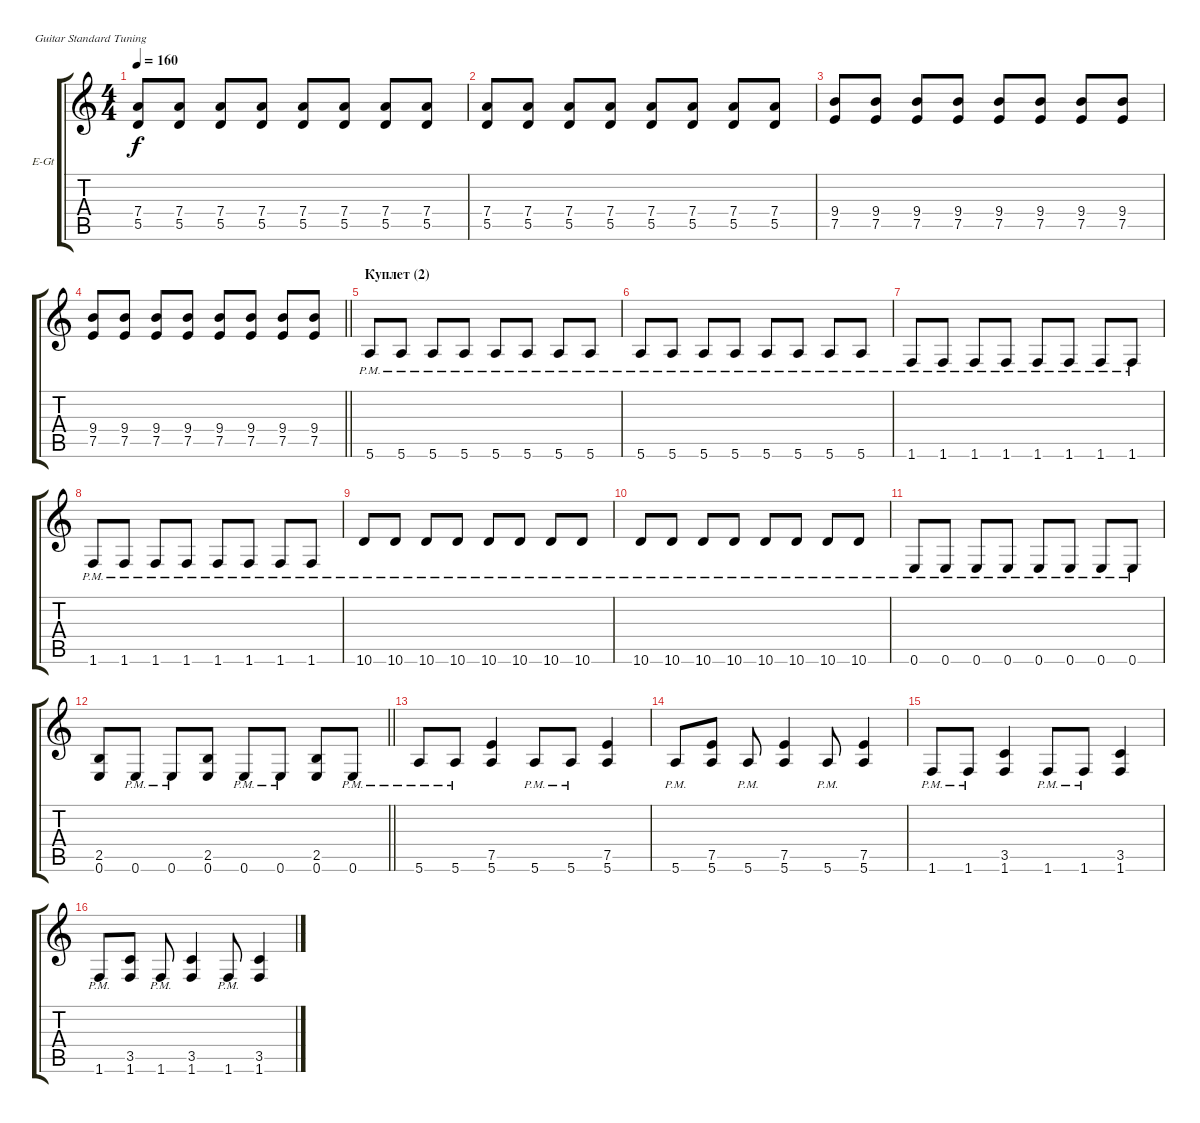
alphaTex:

\bracketExtendMode groupsimilarinstruments
\firstSystemTrackNameOrientation horizontal
\otherSystemsTrackNameOrientation horizontal
\track ("Guitar" "E-Gt") {instrument distortionguitar}
\staff {score tabs}
\tuning (E4 B3 G3 D3 A2 E2)
\ts (4 4)
\tempo 160
\clef g2
\ks c
(7.4 5.5).8{dy f} (7.4 5.5).8 (7.4 5.5).8 (7.4 5.5).8 (7.4 5.5).8 (7.4 5.5).8 (7.4 5.5).8 (7.4 5.5).8 |
(7.4 5.5).8 (7.4 5.5).8 (7.4 5.5).8 (7.4 5.5).8 (7.4 5.5).8 (7.4 5.5).8 (7.4 5.5).8 (7.4 5.5).8 |
(9.4 7.5).8 (9.4 7.5).8 (9.4 7.5).8 (9.4 7.5).8 (9.4 7.5).8 (9.4 7.5).8 (9.4 7.5).8 (9.4 7.5).8 |
\barLineRight lightlight
(9.4 7.5).8 (9.4 7.5).8 (9.4 7.5).8 (9.4 7.5).8 (9.4 7.5).8 (9.4 7.5).8 (9.4 7.5).8 (9.4 7.5).8 |
\section ("" "Куплет (2)")
5.6{pm}.8 5.6{pm}.8 5.6{pm}.8 5.6{pm}.8 5.6{pm}.8 5.6{pm}.8 5.6{pm}.8 5.6{pm}.8 |
5.6{pm}.8 5.6{pm}.8 5.6{pm}.8 5.6{pm}.8 5.6{pm}.8 5.6{pm}.8 5.6{pm}.8 5.6{pm}.8 |
1.6{pm}.8 1.6{pm}.8 1.6{pm}.8 1.6{pm}.8 1.6{pm}.8 1.6{pm}.8 1.6{pm}.8 1.6{pm}.8 |
1.6{pm}.8 1.6{pm}.8 1.6{pm}.8 1.6{pm}.8 1.6{pm}.8 1.6{pm}.8 1.6{pm}.8 1.6{pm}.8 |
10.6{pm}.8 10.6{pm}.8 10.6{pm}.8 10.6{pm}.8 10.6{pm}.8 10.6{pm}.8 10.6{pm}.8 10.6{pm}.8 |
10.6{pm}.8 10.6{pm}.8 10.6{pm}.8 10.6{pm}.8 10.6{pm}.8 10.6{pm}.8 10.6{pm}.8 10.6{pm}.8 |
0.6{pm}.8 0.6{pm}.8 0.6{pm}.8 0.6{pm}.8 0.6{pm}.8 0.6{pm}.8 0.6{pm}.8 0.6{pm}.8 |
\barLineRight lightlight
(2.5 0.6).8 0.6{pm}.8 0.6{pm}.8 (2.5 0.6).8 0.6{pm}.8 0.6{pm}.8 (2.5 0.6).8 0.6{pm}.8 |
\section ("" " ")
5.6{pm}.8 5.6{pm}.8 (7.5 5.6).4 5.6{pm}.8 5.6{pm}.8 (7.5 5.6).4 |
5.6{pm}.8 (7.5 5.6).8 5.6{pm}.8 (7.5 5.6).4 5.6{pm}.8 (7.5 5.6).4 |
1.6{pm}.8 1.6{pm}.8 (3.5 1.6).4 1.6{pm}.8 1.6{pm}.8 (3.5 1.6).4 |
1.6{pm}.8 (3.5 1.6).8 1.6{pm}.8 (3.5 1.6).4 1.6{pm}.8 (3.5 1.6).4
